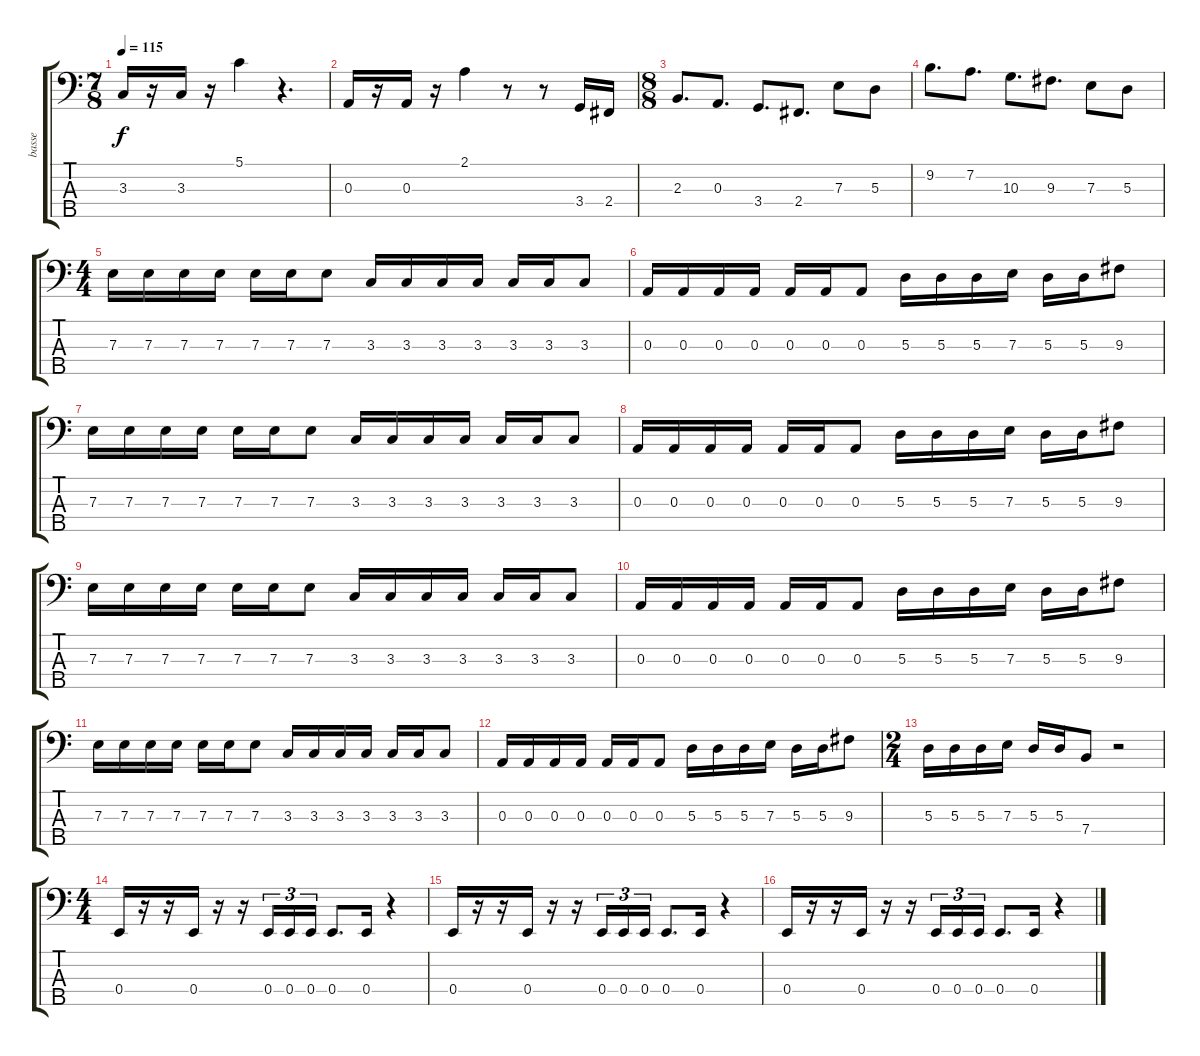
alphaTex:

\track ("basse" "basse") {instrument electricbassfinger}
\staff {score tabs}
\tuning (G2 D2 A1 E1 B0) {hide}
\ts (7 8)
\tempo 115
\clef f4
\ks c
3.3.16{dy f} r.16 3.3.16 r.16 5.1.4 r.4{d} |
0.3.16 r.16 0.3.16 r.16 2.1.4 r.8 r.8 3.4.16 2.4.16 |
\ts (8 8)
2.3.8{d} 0.3.8{d} 3.4.8{d} 2.4.8{d} 7.3.8 5.3.8 |
9.2.8{d} 7.2.8{d} 10.3.8{d} 9.3.8{d} 7.3.8 5.3.8 |
\ts (4 4)
7.3.16 7.3.16 7.3.16 7.3.16 7.3.16 7.3.16 7.3.8 3.3.16 3.3.16 3.3.16 3.3.16 3.3.16 3.3.16 3.3.8 |
0.3.16 0.3.16 0.3.16 0.3.16 0.3.16 0.3.16 0.3.8 5.3.16 5.3.16 5.3.16 7.3.16 5.3.16 5.3.16 9.3.8 |
7.3.16 7.3.16 7.3.16 7.3.16 7.3.16 7.3.16 7.3.8 3.3.16 3.3.16 3.3.16 3.3.16 3.3.16 3.3.16 3.3.8 |
0.3.16 0.3.16 0.3.16 0.3.16 0.3.16 0.3.16 0.3.8 5.3.16 5.3.16 5.3.16 7.3.16 5.3.16 5.3.16 9.3.8 |
7.3.16 7.3.16 7.3.16 7.3.16 7.3.16 7.3.16 7.3.8 3.3.16 3.3.16 3.3.16 3.3.16 3.3.16 3.3.16 3.3.8 |
0.3.16 0.3.16 0.3.16 0.3.16 0.3.16 0.3.16 0.3.8 5.3.16 5.3.16 5.3.16 7.3.16 5.3.16 5.3.16 9.3.8 |
7.3.16 7.3.16 7.3.16 7.3.16 7.3.16 7.3.16 7.3.8 3.3.16 3.3.16 3.3.16 3.3.16 3.3.16 3.3.16 3.3.8 |
0.3.16 0.3.16 0.3.16 0.3.16 0.3.16 0.3.16 0.3.8 5.3.16 5.3.16 5.3.16 7.3.16 5.3.16 5.3.16 9.3.8 |
\ts (2 4)
5.3.16 5.3.16 5.3.16 7.3.16 5.3.16 5.3.16 7.4.8 r.2 |
\ts (4 4)
0.4.16 r.16 r.16 0.4.16 r.16 r.16 0.4.16{tu (3 2)} 0.4.16{tu (3 2)} 0.4.16{tu (3 2)} 0.4.8{d} 0.4.16 r.4 |
0.4.16 r.16 r.16 0.4.16 r.16 r.16 0.4.16{tu (3 2)} 0.4.16{tu (3 2)} 0.4.16{tu (3 2)} 0.4.8{d} 0.4.16 r.4 |
0.4.16 r.16 r.16 0.4.16 r.16 r.16 0.4.16{tu (3 2)} 0.4.16{tu (3 2)} 0.4.16{tu (3 2)} 0.4.8{d} 0.4.16 r.4
